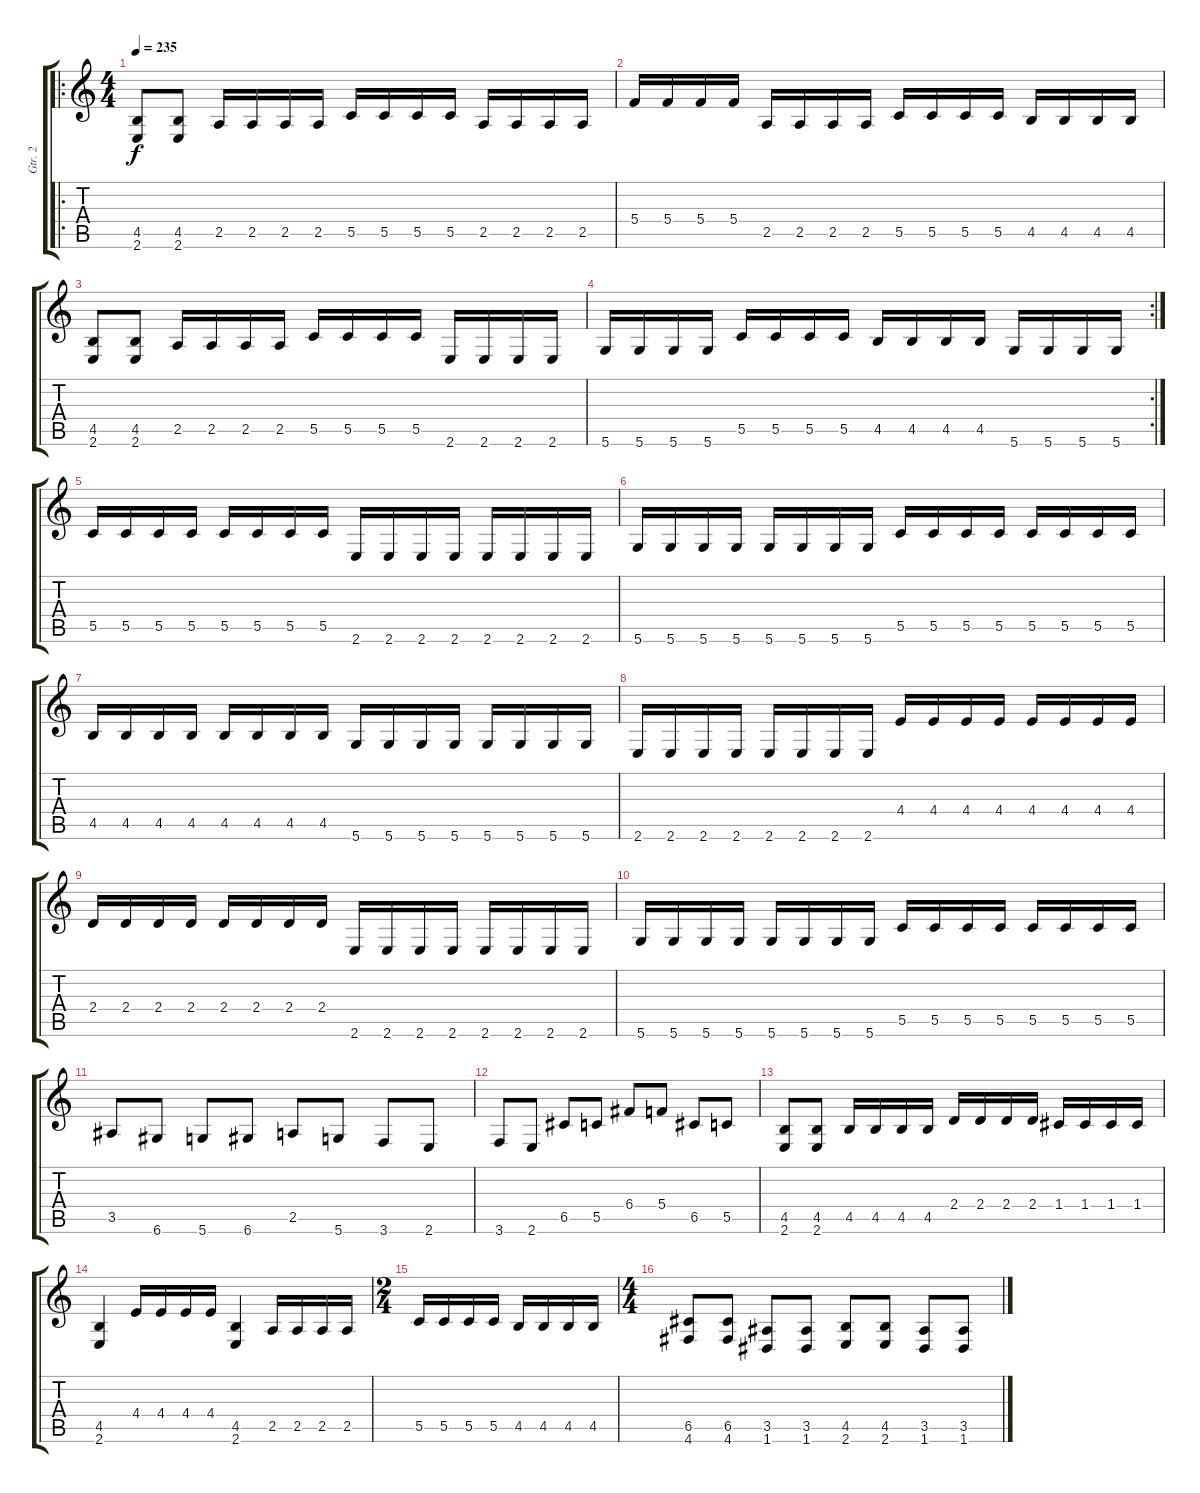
\track ("Gtr. 2" "Gtr. 2") {instrument distortionguitar}
\staff {score tabs}
\tuning (D4 A3 F3 C3 G2 D2) {hide}
\ro
\ts (4 4)
\tempo 235
\clef g2
\ks c
(4.5 2.6).8{dy f instrument distortionguitar} (4.5 2.6).8 2.5.16 2.5.16 2.5.16 2.5.16 5.5.16 5.5.16 5.5.16 5.5.16 2.5.16 2.5.16 2.5.16 2.5.16 |
5.4.16 5.4.16 5.4.16 5.4.16 2.5.16 2.5.16 2.5.16 2.5.16 5.5.16 5.5.16 5.5.16 5.5.16 4.5.16 4.5.16 4.5.16 4.5.16 |
(4.5 2.6).8 (4.5 2.6).8 2.5.16 2.5.16 2.5.16 2.5.16 5.5.16 5.5.16 5.5.16 5.5.16 2.6.16 2.6.16 2.6.16 2.6.16 |
\rc 2
5.6.16 5.6.16 5.6.16 5.6.16 5.5.16 5.5.16 5.5.16 5.5.16 4.5.16 4.5.16 4.5.16 4.5.16 5.6.16 5.6.16 5.6.16 5.6.16 |
5.5.16 5.5.16 5.5.16 5.5.16 5.5.16 5.5.16 5.5.16 5.5.16 2.6.16 2.6.16 2.6.16 2.6.16 2.6.16 2.6.16 2.6.16 2.6.16 |
5.6.16 5.6.16 5.6.16 5.6.16 5.6.16 5.6.16 5.6.16 5.6.16 5.5.16 5.5.16 5.5.16 5.5.16 5.5.16 5.5.16 5.5.16 5.5.16 |
4.5.16 4.5.16 4.5.16 4.5.16 4.5.16 4.5.16 4.5.16 4.5.16 5.6.16 5.6.16 5.6.16 5.6.16 5.6.16 5.6.16 5.6.16 5.6.16 |
2.6.16 2.6.16 2.6.16 2.6.16 2.6.16 2.6.16 2.6.16 2.6.16 4.4.16 4.4.16 4.4.16 4.4.16 4.4.16 4.4.16 4.4.16 4.4.16 |
2.4.16 2.4.16 2.4.16 2.4.16 2.4.16 2.4.16 2.4.16 2.4.16 2.6.16 2.6.16 2.6.16 2.6.16 2.6.16 2.6.16 2.6.16 2.6.16 |
5.6.16 5.6.16 5.6.16 5.6.16 5.6.16 5.6.16 5.6.16 5.6.16 5.5.16 5.5.16 5.5.16 5.5.16 5.5.16 5.5.16 5.5.16 5.5.16 |
3.5.8 6.6.8 5.6.8 6.6.8 2.5.8 5.6.8 3.6.8 2.6.8 |
3.6.8 2.6.8 6.5.8 5.5.8 6.4.8 5.4.8 6.5.8 5.5.8 |
(4.5 2.6).8 (4.5 2.6).8 4.5.16 4.5.16 4.5.16 4.5.16 2.4.16 2.4.16 2.4.16 2.4.16 1.4.16 1.4.16 1.4.16 1.4.16 |
(4.5 2.6).4 4.4.16 4.4.16 4.4.16 4.4.16 (4.5 2.6).4 2.5.16 2.5.16 2.5.16 2.5.16 |
\ts (2 4)
5.5.16 5.5.16 5.5.16 5.5.16 4.5.16 4.5.16 4.5.16 4.5.16 |
\ts (4 4)
(6.5 4.6).8 (6.5 4.6).8 (3.5 1.6).8 (3.5 1.6).8 (4.5 2.6).8 (4.5 2.6).8 (3.5 1.6).8 (3.5 1.6).8
